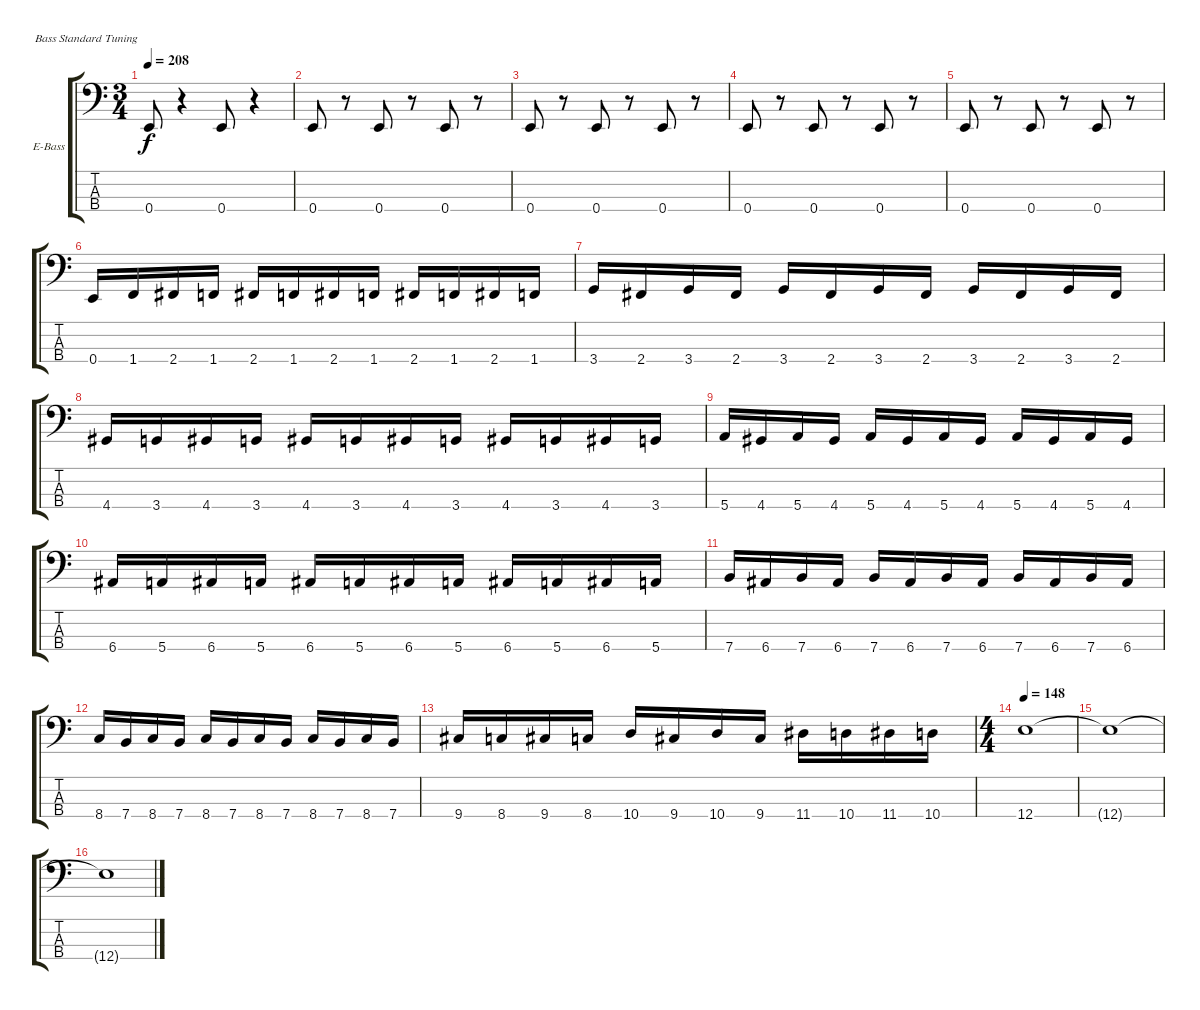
\bracketExtendMode groupsimilarinstruments
\firstSystemTrackNameOrientation horizontal
\otherSystemsTrackNameOrientation horizontal
\track ("Bass" "E-Bass") {instrument electricbassfinger}
\staff {score tabs}
\tuning (G2 D2 A1 E1)
\ts (3 4)
\tempo 208
\clef f4
\ks c
0.4.8{dy f} r.4 0.4.8 r.4 |
0.4.8 r.8 0.4.8 r.8 0.4.8 r.8 |
0.4.8 r.8 0.4.8 r.8 0.4.8 r.8 |
0.4.8 r.8 0.4.8 r.8 0.4.8 r.8 |
0.4.8 r.8 0.4.8 r.8 0.4.8 r.8 |
0.4.16 1.4.16 2.4.16 1.4.16 2.4.16 1.4.16 2.4.16 1.4.16 2.4.16 1.4.16 2.4.16 1.4.16 |
3.4.16 2.4.16 3.4.16 2.4.16 3.4.16 2.4.16 3.4.16 2.4.16 3.4.16 2.4.16 3.4.16 2.4.16 |
4.4.16 3.4.16 4.4.16 3.4.16 4.4.16 3.4.16 4.4.16 3.4.16 4.4.16 3.4.16 4.4.16 3.4.16 |
5.4.16 4.4.16 5.4.16 4.4.16 5.4.16 4.4.16 5.4.16 4.4.16 5.4.16 4.4.16 5.4.16 4.4.16 |
6.4.16 5.4.16 6.4.16 5.4.16 6.4.16 5.4.16 6.4.16 5.4.16 6.4.16 5.4.16 6.4.16 5.4.16 |
7.4.16 6.4.16 7.4.16 6.4.16 7.4.16 6.4.16 7.4.16 6.4.16 7.4.16 6.4.16 7.4.16 6.4.16 |
8.4.16 7.4.16 8.4.16 7.4.16 8.4.16 7.4.16 8.4.16 7.4.16 8.4.16 7.4.16 8.4.16 7.4.16 |
9.4.16 8.4.16 9.4.16 8.4.16 10.4.16 9.4.16 10.4.16 9.4.16 11.4.16 10.4.16 11.4.16 10.4.16 |
\ts (4 4)
\beaming (8 2 2 2 2)
\tempo 148
12.4.1 |
12.4{t}.1 |
12.4{t}.1
